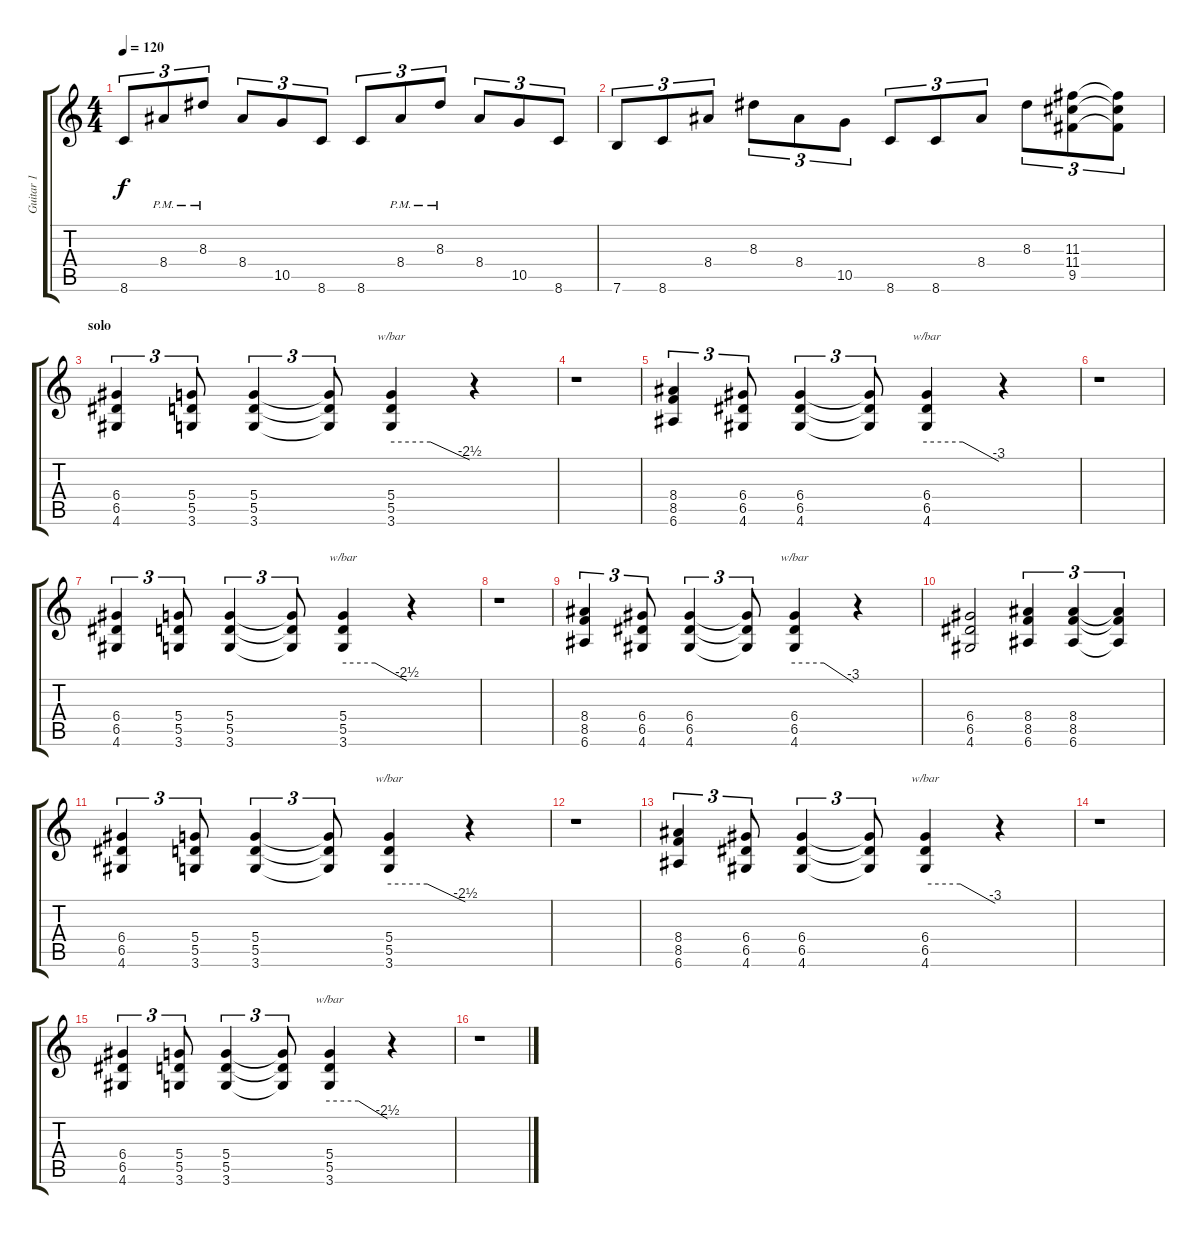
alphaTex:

\track ("Guitar 1" "Guitar 1") {instrument overdrivenguitar}
\staff {score tabs}
\tuning (E4 B3 G3 D3 A2 E2) {hide}
\ts (4 4)
\tempo 120
\clef g2
\ks c
8.6.8{tu (3 2) dy f} 8.4{pm}.8{tu (3 2)} 8.3{pm}.8{tu (3 2)} 8.4.8{tu (3 2)} 10.5.8{tu (3 2)} 8.6.8{tu (3 2)} 8.6.8{tu (3 2)} 8.4{pm}.8{tu (3 2)} 8.3{pm}.8{tu (3 2)} 8.4.8{tu (3 2)} 10.5.8{tu (3 2)} 8.6.8{tu (3 2)} |
7.6.8{tu (3 2)} 8.6.8{tu (3 2)} 8.4.8{tu (3 2)} 8.3.8{tu (3 2)} 8.4.8{tu (3 2)} 10.5.8{tu (3 2)} 8.6.8{tu (3 2)} 8.6.8{tu (3 2)} 8.4.8{tu (3 2)} 8.3.8{tu (3 2)} (11.3 11.4 9.5).8{tu (3 2)} (11.3{t} 11.4{t} 9.5{t}).8{tu (3 2)} |
\section ("" "solo")
(6.4 6.5 4.6).4{tu (3 2)} (5.4 5.5 3.6).8{tu (3 2)} (5.4 5.5 3.6).4{tu (3 2)} (5.4{t} 5.5{t} 3.6{t}).8{tu (3 2)} (5.4 5.5 3.6).4{tbe (custom default 0 0 30 0 60 -10)} r.4 |
r.1 |
(8.4 8.5 6.6).4{tu (3 2)} (6.4 6.5 4.6).8{tu (3 2)} (6.4 6.5 4.6).4{tu (3 2)} (6.4{t} 6.5{t} 4.6{t}).8{tu (3 2)} (6.4 6.5 4.6).4{tbe (custom default 0 0 30 0 60 -12)} r.4 |
r.1 |
(6.4 6.5 4.6).4{tu (3 2)} (5.4 5.5 3.6).8{tu (3 2)} (5.4 5.5 3.6).4{tu (3 2)} (5.4{t} 5.5{t} 3.6{t}).8{tu (3 2)} (5.4 5.5 3.6).4{tbe (custom default 0 0 30 0 60 -10)} r.4 |
r.1 |
(8.4 8.5 6.6).4{tu (3 2)} (6.4 6.5 4.6).8{tu (3 2)} (6.4 6.5 4.6).4{tu (3 2)} (6.4{t} 6.5{t} 4.6{t}).8{tu (3 2)} (6.4 6.5 4.6).4{tbe (custom default 0 0 30 0 60 -12)} r.4 |
(6.4 6.5 4.6).2 (8.4 8.5 6.6).4{tu (3 2)} (8.4 8.5 6.6).4{tu (3 2)} (8.4{t} 8.5{t} 6.6{t}).4{tu (3 2)} |
(6.4 6.5 4.6).4{tu (3 2)} (5.4 5.5 3.6).8{tu (3 2)} (5.4 5.5 3.6).4{tu (3 2)} (5.4{t} 5.5{t} 3.6{t}).8{tu (3 2)} (5.4 5.5 3.6).4{tbe (custom default 0 0 30 0 60 -10)} r.4 |
r.1 |
(8.4 8.5 6.6).4{tu (3 2)} (6.4 6.5 4.6).8{tu (3 2)} (6.4 6.5 4.6).4{tu (3 2)} (6.4{t} 6.5{t} 4.6{t}).8{tu (3 2)} (6.4 6.5 4.6).4{tbe (custom default 0 0 30 0 60 -12)} r.4 |
r.1 |
(6.4 6.5 4.6).4{tu (3 2)} (5.4 5.5 3.6).8{tu (3 2)} (5.4 5.5 3.6).4{tu (3 2)} (5.4{t} 5.5{t} 3.6{t}).8{tu (3 2)} (5.4 5.5 3.6).4{tbe (custom default 0 0 30 0 60 -10)} r.4 |
r.1
